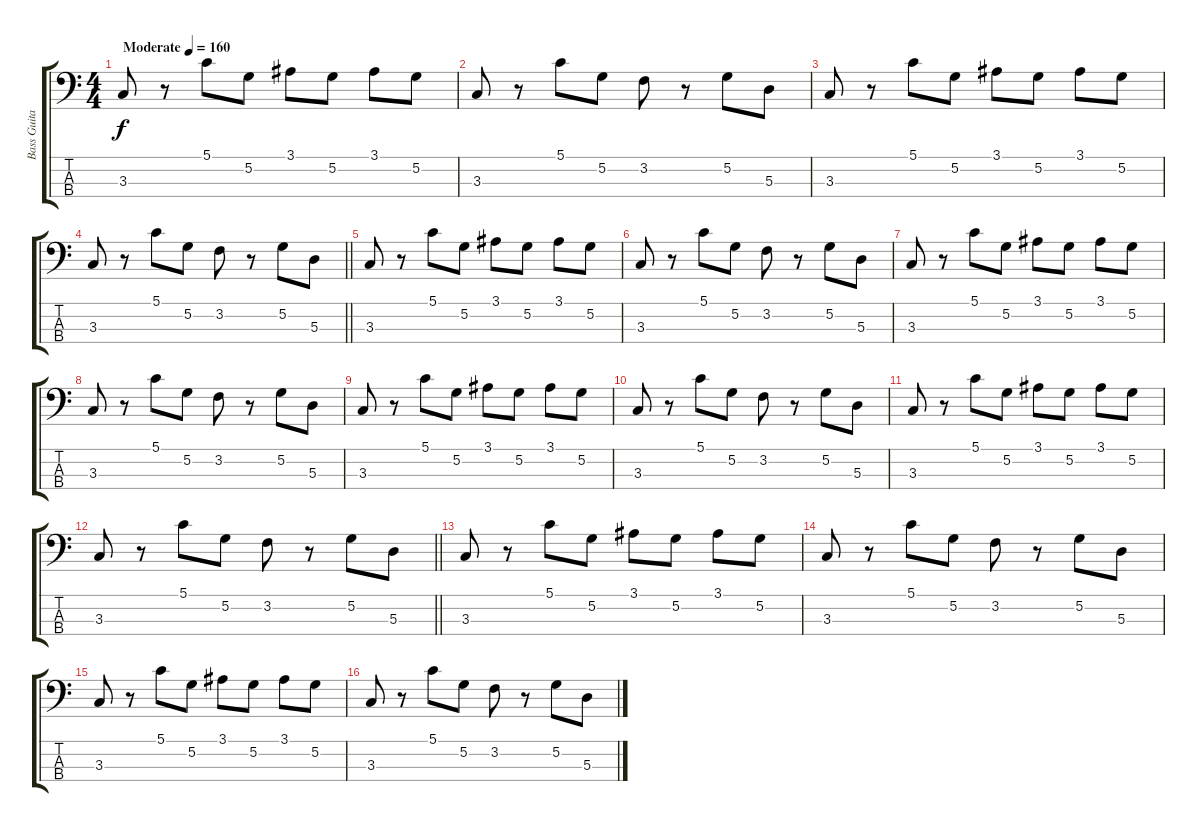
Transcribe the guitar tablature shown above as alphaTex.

\track ("Bass Guitar" "Bass Guita") {instrument electricbasspick}
\staff {score tabs}
\tuning (G2 D2 A1 E1) {hide}
\ts (4 4)
\tempo (160 "Moderate")
\clef f4
\ks c
3.3.8{dy f instrument electricbasspick} r.8 5.1.8 5.2.8 3.1.8 5.2.8 3.1.8 5.2.8 |
3.3.8 r.8 5.1.8 5.2.8 3.2.8 r.8 5.2.8 5.3.8 |
3.3.8 r.8 5.1.8 5.2.8 3.1.8 5.2.8 3.1.8 5.2.8 |
\barLineRight lightlight
3.3.8 r.8 5.1.8 5.2.8 3.2.8 r.8 5.2.8 5.3.8 |
3.3.8 r.8 5.1.8 5.2.8 3.1.8 5.2.8 3.1.8 5.2.8 |
3.3.8 r.8 5.1.8 5.2.8 3.2.8 r.8 5.2.8 5.3.8 |
3.3.8 r.8 5.1.8 5.2.8 3.1.8 5.2.8 3.1.8 5.2.8 |
3.3.8 r.8 5.1.8 5.2.8 3.2.8 r.8 5.2.8 5.3.8 |
3.3.8 r.8 5.1.8 5.2.8 3.1.8 5.2.8 3.1.8 5.2.8 |
3.3.8 r.8 5.1.8 5.2.8 3.2.8 r.8 5.2.8 5.3.8 |
3.3.8 r.8 5.1.8 5.2.8 3.1.8 5.2.8 3.1.8 5.2.8 |
\barLineRight lightlight
3.3.8 r.8 5.1.8 5.2.8 3.2.8 r.8 5.2.8 5.3.8 |
3.3.8 r.8 5.1.8 5.2.8 3.1.8 5.2.8 3.1.8 5.2.8 |
3.3.8 r.8 5.1.8 5.2.8 3.2.8 r.8 5.2.8 5.3.8 |
3.3.8 r.8 5.1.8 5.2.8 3.1.8 5.2.8 3.1.8 5.2.8 |
3.3.8 r.8 5.1.8 5.2.8 3.2.8 r.8 5.2.8 5.3.8
